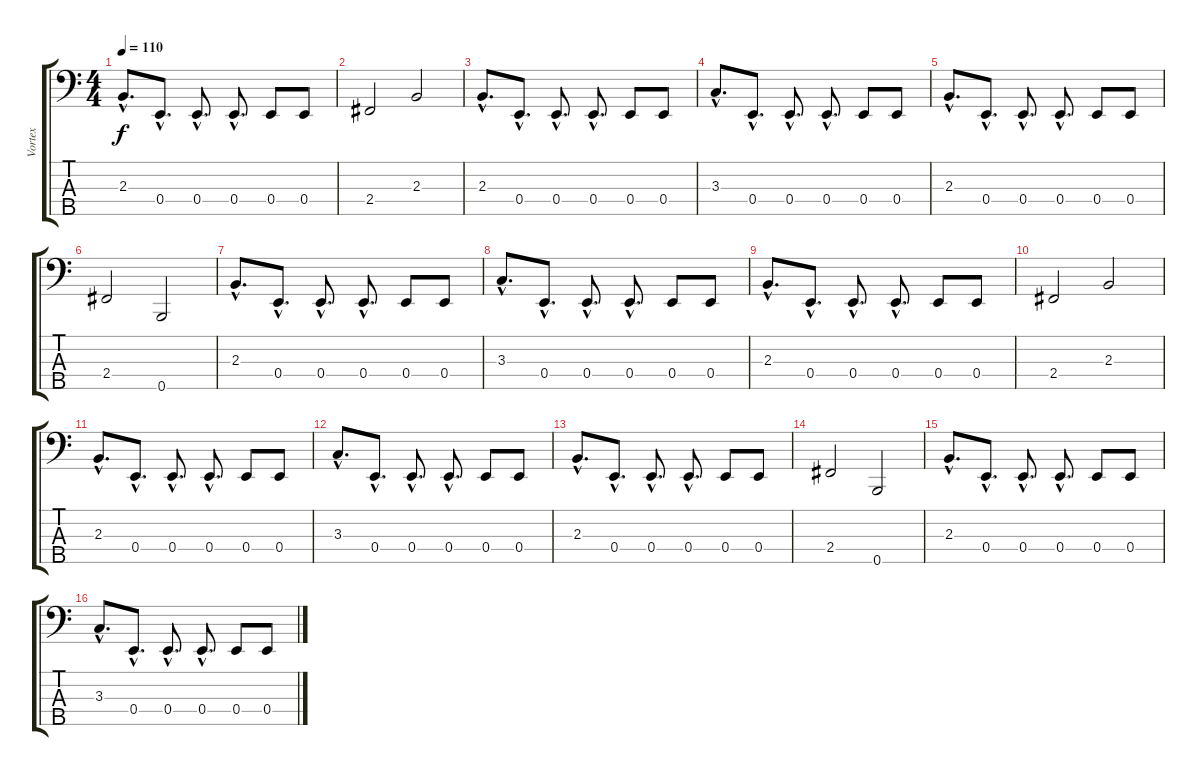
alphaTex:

\track ("Vortex" "Vortex") {instrument electricbassfinger}
\staff {score tabs}
\tuning (G2 D2 A1 E1 B0) {hide}
\ts (4 4)
\tempo 110
\clef f4
\ks c
2.3{hac}.8{d dy f} 0.4{hac}.8{d} 0.4{hac}.8{d} 0.4{hac}.8{d} 0.4.8 0.4.8 |
2.4.2 2.3.2 |
2.3{hac}.8{d} 0.4{hac}.8{d} 0.4{hac}.8{d} 0.4{hac}.8{d} 0.4.8 0.4.8 |
3.3{hac}.8{d} 0.4{hac}.8{d} 0.4{hac}.8{d} 0.4{hac}.8{d} 0.4.8 0.4.8 |
2.3{hac}.8{d} 0.4{hac}.8{d} 0.4{hac}.8{d} 0.4{hac}.8{d} 0.4.8 0.4.8 |
2.4.2 0.5.2 |
2.3{hac}.8{d} 0.4{hac}.8{d} 0.4{hac}.8{d} 0.4{hac}.8{d} 0.4.8 0.4.8 |
3.3{hac}.8{d} 0.4{hac}.8{d} 0.4{hac}.8{d} 0.4{hac}.8{d} 0.4.8 0.4.8 |
2.3{hac}.8{d} 0.4{hac}.8{d} 0.4{hac}.8{d} 0.4{hac}.8{d} 0.4.8 0.4.8 |
2.4.2 2.3.2 |
2.3{hac}.8{d} 0.4{hac}.8{d} 0.4{hac}.8{d} 0.4{hac}.8{d} 0.4.8 0.4.8 |
3.3{hac}.8{d} 0.4{hac}.8{d} 0.4{hac}.8{d} 0.4{hac}.8{d} 0.4.8 0.4.8 |
2.3{hac}.8{d} 0.4{hac}.8{d} 0.4{hac}.8{d} 0.4{hac}.8{d} 0.4.8 0.4.8 |
2.4.2 0.5.2 |
2.3{hac}.8{d} 0.4{hac}.8{d} 0.4{hac}.8{d} 0.4{hac}.8{d} 0.4.8 0.4.8 |
3.3{hac}.8{d} 0.4{hac}.8{d} 0.4{hac}.8{d} 0.4{hac}.8{d} 0.4.8 0.4.8
